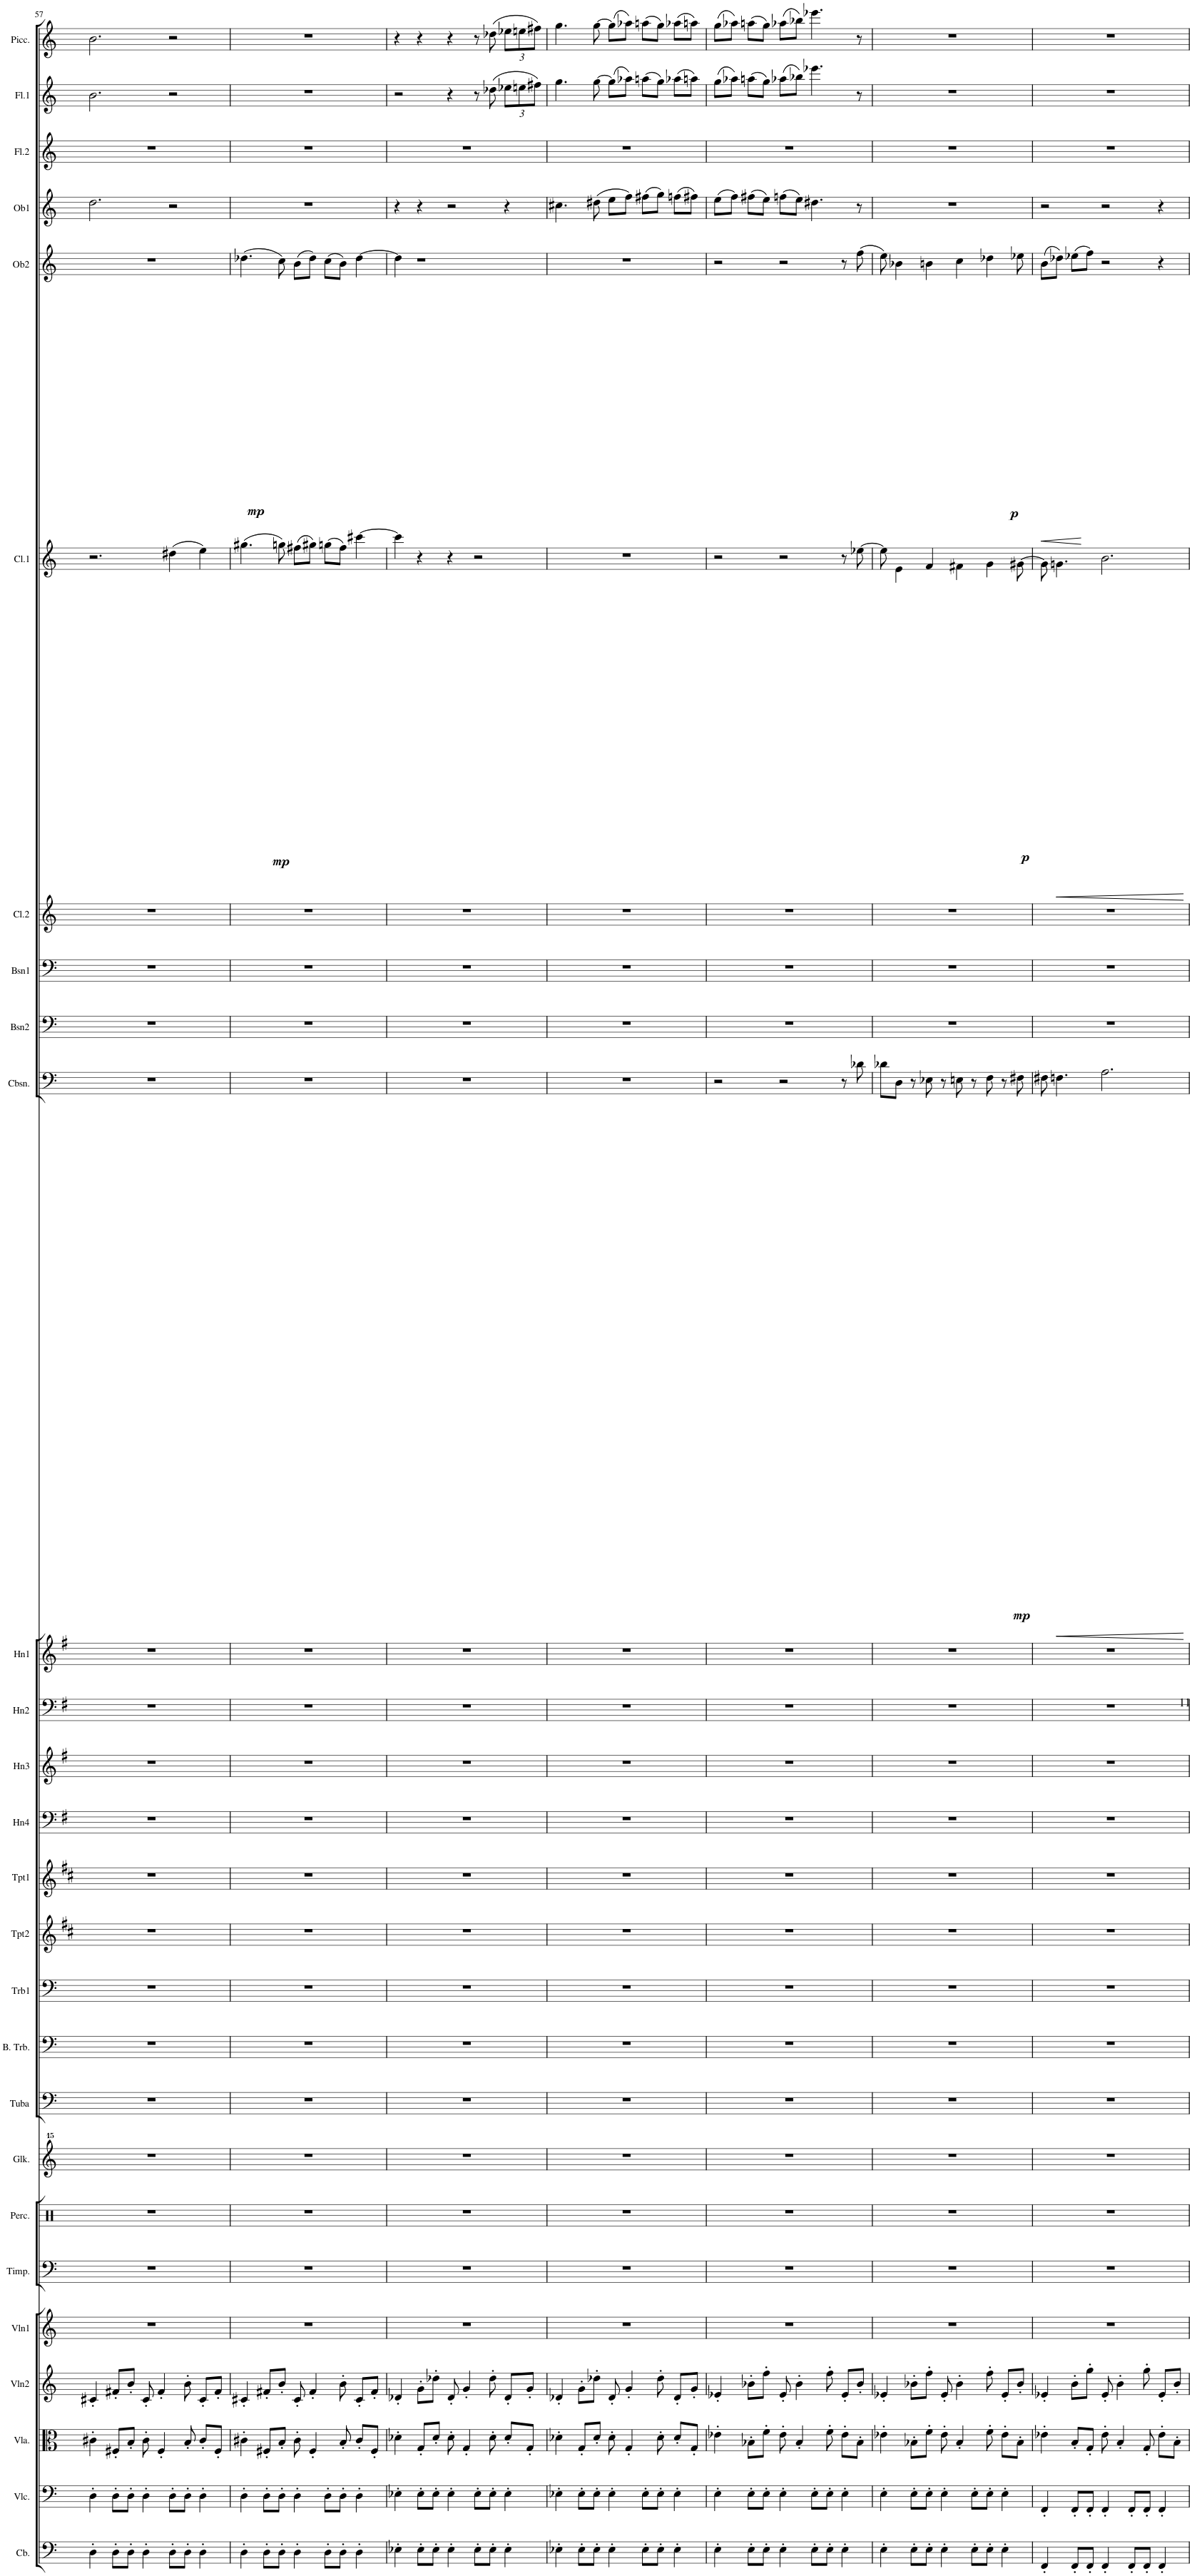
**kern	**kern	**kern	**kern	**kern	**kern	**kern	**kern	**kern	**kern	**kern	**kern	**kern	**kern	**kern	**kern	**kern	**kern	**dynam	**kern	**kern	**kern	**kern	**dynam	**kern	**dynam	**kern	**kern	**kern	**kern
*part27	*part26	*part25	*part24	*part23	*part22	*part21	*part20	*part19	*part18	*part17	*part16	*part15	*part14	*part13	*part12	*part11	*part10	*part10	*part9	*part8	*part7	*part6	*part6	*part5	*part5	*part4	*part3	*part2	*part1
*staff27	*staff26	*staff25	*staff24	*staff23	*staff22	*staff21	*staff20	*staff19	*staff18	*staff17	*staff16	*staff15	*staff14	*staff13	*staff12	*staff11	*staff10	*staff10	*staff9	*staff8	*staff7	*staff6	*staff6	*staff5	*staff5	*staff4	*staff3	*staff2	*staff1
*I"Contrabass	*I"Violoncello	*I"Viola	*I"Violin 2	*I"Violin 1	*I"Timpani	*I"Percussion	*I"Glockenspiel	*I"Tuba	*I"Bass Trombone	*I"Trombone 1	*I"Trumpet 2	*I"Trumpet 1	*I"Horn 4	*I"Horn 3	*I"Horn 2	*I"Horn 1	*I"Contrabassoon	*	*I"Bassoon 2	*I"Bassoon 1	*I"Clarinet 2	*I"Clarinet 1	*	*I"Oboe 2	*	*I"Oboe 1	*I"Flute 2	*I"Flute 1	*I"Piccolo
*I'Cb.	*I'Vlc.	*I'Vla.	*I'Vln2	*I'Vln1	*I'Timp.	*I'Perc.	*I'Glk.	*I'Tuba	*I'B. Trb.	*I'Trb1	*I'Tpt2	*I'Tpt1	*I'Hn4	*I'Hn3	*I'Hn2	*I'Hn1	*I'Cbsn.	*	*I'Bsn2	*I'Bsn1	*I'Cl.2	*I'Cl.1	*	*I'Ob2	*	*I'Ob1	*I'Fl.2	*I'Fl.1	*I'Picc.
!!LO:PB:g=z
*clefF4	*clefF4	*clefC3	*clefG2	*clefG2	*clefF4	*clefX	*clefG^^2	*clefF4	*clefF4	*clefF4	*clefG2	*clefG2	*clefF4	*clefG2	*clefF4	*clefG2	*clefF4	*	*clefF4	*clefF4	*clefG2	*clefG2	*	*clefG2	*	*clefG2	*clefG2	*clefG2	*clefG2
*Trd7c12	*	*	*	*	*	*	*	*	*	*	*Trd1c2	*Trd1c2	*Trd4c7	*Trd4c7	*Trd4c7	*Trd4c7	*Trd7c12	*	*	*	*Trd1c2	*Trd1c2	*	*	*	*	*	*	*Trd-7c-12
*k[]	*k[]	*k[]	*k[]	*k[]	*k[]	*k[]	*k[]	*k[]	*k[]	*k[]	*k[f#c#]	*k[f#c#]	*k[f#]	*k[f#]	*k[f#]	*k[f#]	*k[]	*	*k[]	*k[]	*k[]	*k[]	*	*k[]	*	*k[]	*k[]	*k[]	*k[]
*M5/4	*M5/4	*M5/4	*M5/4	*M5/4	*M5/4	*M5/4	*M5/4	*M5/4	*M5/4	*M5/4	*M5/4	*M5/4	*M5/4	*M5/4	*M5/4	*M5/4	*M5/4	*	*M5/4	*M5/4	*M5/4	*M5/4	*	*M5/4	*	*M5/4	*M5/4	*M5/4	*M5/4
=57	=57	=57	=57	=57	=57	=57	=57	=57	=57	=57	=57	=57	=57	=57	=57	=57	=57	=57	=57	=57	=57	=57	=57	=57	=57	=57	=57	=57	=57
4D'\	4D'\	4c#X'\	4c#X'/	4%5r	4%5r	4%5r	4%5r	4%5r	4%5r	4%5r	4%5r	4%5r	4%5r	4%5r	4%5r	4%5r	4%5r	.	4%5r	4%5r	4%5r	2.r	.	4%5r	.	2.dd\	4%5r	2.b\	2.b\
8D'\L	8D'\L	8F#X'/L	8f#X'/L	.	.	.	.	.	.	.	.	.	.	.	.	.	.	.	.	.	.	.	.	.	.	.	.	.	.
8D'\J	8D'\J	8B'/J	8b'/J	.	.	.	.	.	.	.	.	.	.	.	.	.	.	.	.	.	.	.	.	.	.	.	.	.	.
4D'\	4D'\	8c#'\	8c#'/	.	.	.	.	.	.	.	.	.	.	.	.	.	.	.	.	.	.	.	.	.	.	.	.	.	.
.	.	4F#'/	4f#'/	.	.	.	.	.	.	.	.	.	.	.	.	.	.	.	.	.	.	.	.	.	.	.	.	.	.
!	!	!	!	!	!	!	!	!	!	!	!	!	!	!	!	!	!	!	!	!	!	!	!LO:DY:b	!	!	!	!	!	!
8D'\L	8D'\L	.	.	.	.	.	.	.	.	.	.	.	.	.	.	.	.	.	.	.	.	(4dd#X\	mp	.	.	2r	.	2r	2r
8D'\J	8D'\J	8B'/	8b'\	.	.	.	.	.	.	.	.	.	.	.	.	.	.	.	.	.	.	.	.	.	.	.	.	.	.
4D'\	4D'\	8c#'/L	8c#'/L	.	.	.	.	.	.	.	.	.	.	.	.	.	.	.	.	.	.	4ee\)	.	.	.	.	.	.	.
.	.	8F#'/J	8f#'/J	.	.	.	.	.	.	.	.	.	.	.	.	.	.	.	.	.	.	.	.	.	.	.	.	.	.
=58	=58	=58	=58	=58	=58	=58	=58	=58	=58	=58	=58	=58	=58	=58	=58	=58	=58	=58	=58	=58	=58	=58	=58	=58	=58	=58	=58	=58	=58
!	!	!	!	!	!	!	!	!	!	!	!	!	!	!	!	!	!	!	!	!	!	!	!	!	!LO:DY:b	!	!	!	!
4D'\	4D'\	4c#X'\	4c#X'/	4%5r	4%5r	4%5r	4%5r	4%5r	4%5r	4%5r	4%5r	4%5r	4%5r	4%5r	4%5r	4%5r	4%5r	.	4%5r	4%5r	4%5r	(4.gg#X\	.	(4.dd-X\	mp	4%5r	4%5r	4%5r	4%5r
8D'\L	8D'\L	8F#X'/L	8f#X'/L	.	.	.	.	.	.	.	.	.	.	.	.	.	.	.	.	.	.	.	.	.	.	.	.	.	.
8D'\J	8D'\J	8B'/J	8b'/J	.	.	.	.	.	.	.	.	.	.	.	.	.	.	.	.	.	.	8ggn\)	.	8cc\)	.	.	.	.	.
4D'\	4D'\	8c#'\	8c#'/	.	.	.	.	.	.	.	.	.	.	.	.	.	.	.	.	.	.	(8ff#X\L	.	(8b\L	.	.	.	.	.
.	.	4F#'/	4f#'/	.	.	.	.	.	.	.	.	.	.	.	.	.	.	.	.	.	.	8gg#X\J)	.	8dd-\J)	.	.	.	.	.
8D'\L	8D'\L	.	.	.	.	.	.	.	.	.	.	.	.	.	.	.	.	.	.	.	.	(8ggn\L	.	(8cc\L	.	.	.	.	.
8D'\J	8D'\J	8B'/	8b'\	.	.	.	.	.	.	.	.	.	.	.	.	.	.	.	.	.	.	8ff#\J)	.	8b\J)	.	.	.	.	.
4D'\	4D'\	8c#'/L	8c#'/L	.	.	.	.	.	.	.	.	.	.	.	.	.	.	.	.	.	.	[4ccc#X\	.	[4dd-\	.	.	.	.	.
.	.	8F#'/J	8f#'/J	.	.	.	.	.	.	.	.	.	.	.	.	.	.	.	.	.	.	.	.	.	.	.	.	.	.
=59	=59	=59	=59	=59	=59	=59	=59	=59	=59	=59	=59	=59	=59	=59	=59	=59	=59	=59	=59	=59	=59	=59	=59	=59	=59	=59	=59	=59	=59
4E-X'\	4E-X'\	4d-X'\	4d-X'/	4%5r	4%5r	4%5r	4%5r	4%5r	4%5r	4%5r	4%5r	4%5r	4%5r	4%5r	4%5r	4%5r	4%5r	.	4%5r	4%5r	4%5r	4ccc#\]	.	4dd-\]	.	4r	4%5r	2r	4r
8E-'\L	8E-'\L	8G'/L	8g'\L	.	.	.	.	.	.	.	.	.	.	.	.	.	.	.	.	.	.	4r	.	1r	.	4r	.	.	4r
8E-'\J	8E-'\J	8d-'/J	8dd-X'\J	.	.	.	.	.	.	.	.	.	.	.	.	.	.	.	.	.	.	.	.	.	.	.	.	.	.
4E-'\	4E-'\	8d-'\	8d-'/	.	.	.	.	.	.	.	.	.	.	.	.	.	.	.	.	.	.	4r	.	.	.	2r	.	4r	4r
.	.	4G'/	4g'/	.	.	.	.	.	.	.	.	.	.	.	.	.	.	.	.	.	.	.	.	.	.	.	.	.	.
8E-'\L	8E-'\L	.	.	.	.	.	.	.	.	.	.	.	.	.	.	.	.	.	.	.	.	2r	.	.	.	.	.	8r	8r
8E-'\J	8E-'\J	8d-'\	8dd-'\	.	.	.	.	.	.	.	.	.	.	.	.	.	.	.	.	.	.	.	.	.	.	.	.	(8dd-X\	(8dd-X\
*	*	*	*	*	*	*	*	*	*	*	*	*	*	*	*	*	*	*	*	*	*	*	*	*	*	*	*	*Xbrackettup	*Xbrackettup
4E-'\	4E-'\	8d-'/L	8d-'/L	.	.	.	.	.	.	.	.	.	.	.	.	.	.	.	.	.	.	.	.	.	.	4r	.	12ee-X\L	12ee-X\L
.	.	.	.	.	.	.	.	.	.	.	.	.	.	.	.	.	.	.	.	.	.	.	.	.	.	.	.	12een\	12een\
.	.	8G'/J	8g'/J	.	.	.	.	.	.	.	.	.	.	.	.	.	.	.	.	.	.	.	.	.	.	.	.	.	.
.	.	.	.	.	.	.	.	.	.	.	.	.	.	.	.	.	.	.	.	.	.	.	.	.	.	.	.	12ff#X\J)	12ff#X\J)
=60	=60	=60	=60	=60	=60	=60	=60	=60	=60	=60	=60	=60	=60	=60	=60	=60	=60	=60	=60	=60	=60	=60	=60	=60	=60	=60	=60	=60	=60
4E-X'\	4E-X'\	4d-X'\	4d-X'/	4%5r	4%5r	4%5r	4%5r	4%5r	4%5r	4%5r	4%5r	4%5r	4%5r	4%5r	4%5r	4%5r	4%5r	.	4%5r	4%5r	4%5r	4%5r	.	4%5r	.	4.cc#X\	4%5r	4.gg\	4.gg\
8E-'\L	8E-'\L	8G'/L	8g'\L	.	.	.	.	.	.	.	.	.	.	.	.	.	.	.	.	.	.	.	.	.	.	.	.	.	.
8E-'\J	8E-'\J	8d-'/J	8dd-X'\J	.	.	.	.	.	.	.	.	.	.	.	.	.	.	.	.	.	.	.	.	.	.	(8dd#X\	.	[8gg\	[8gg\
4E-'\	4E-'\	8d-'\	8d-'/	.	.	.	.	.	.	.	.	.	.	.	.	.	.	.	.	.	.	.	.	.	.	8ee\L	.	(8gg\L]	(8gg\L]
.	.	4G'/	4g'/	.	.	.	.	.	.	.	.	.	.	.	.	.	.	.	.	.	.	.	.	.	.	8ff\J)	.	8aa-X\J)	8aa-X\J)
8E-'\L	8E-'\L	.	.	.	.	.	.	.	.	.	.	.	.	.	.	.	.	.	.	.	.	.	.	.	.	(8ff#X\L	.	(8aan\L	(8aan\L
8E-'\J	8E-'\J	8d-'\	8dd-'\	.	.	.	.	.	.	.	.	.	.	.	.	.	.	.	.	.	.	.	.	.	.	8gg\J)	.	8gg\J)	8gg\J)
4E-'\	4E-'\	8d-'/L	8d-'/L	.	.	.	.	.	.	.	.	.	.	.	.	.	.	.	.	.	.	.	.	.	.	(8ffn\L	.	(8aa-X\L	(8aa-X\L
.	.	8G'/J	8g'/J	.	.	.	.	.	.	.	.	.	.	.	.	.	.	.	.	.	.	.	.	.	.	8ff#X\J)	.	8aan\J)	8aan\J)
=61	=61	=61	=61	=61	=61	=61	=61	=61	=61	=61	=61	=61	=61	=61	=61	=61	=61	=61	=61	=61	=61	=61	=61	=61	=61	=61	=61	=61	=61
4E'\	4E'\	4e-X'\	4e-X'/	4%5r	4%5r	4%5r	4%5r	4%5r	4%5r	4%5r	4%5r	4%5r	4%5r	4%5r	4%5r	4%5r	2r	.	4%5r	4%5r	4%5r	2r	.	2r	.	(8ee\L	4%5r	(8gg\L	(8gg\L
.	.	.	.	.	.	.	.	.	.	.	.	.	.	.	.	.	.	.	.	.	.	.	.	.	.	8ff\J)	.	8aa-X\J)	8aa-X\J)
8E'\L	8E'\L	8B-X'\L	8b-X'\L	.	.	.	.	.	.	.	.	.	.	.	.	.	.	.	.	.	.	.	.	.	.	(8ff#X\L	.	(8aan\L	(8aan\L
8E'\J	8E'\J	8f'\J	8ff'\J	.	.	.	.	.	.	.	.	.	.	.	.	.	.	.	.	.	.	.	.	.	.	8ee\J)	.	8gg\J)	8gg\J)
4E'\	4E'\	8e-'\	8e-'/	.	.	.	.	.	.	.	.	.	.	.	.	.	2r	.	.	.	.	2r	.	2r	.	(8ffn\L	.	(8aa-X\L	(8aa-X\L
.	.	4B-'/	4b-'\	.	.	.	.	.	.	.	.	.	.	.	.	.	.	.	.	.	.	.	.	.	.	8ee\J)	.	8bb-X\J)	8bb-X\J)
8E'\L	8E'\L	.	.	.	.	.	.	.	.	.	.	.	.	.	.	.	.	.	.	.	.	.	.	.	.	4.dd#X\	.	4.eee-X\	4.eee-X\
8E'\J	8E'\J	8f'\	8ff'\	.	.	.	.	.	.	.	.	.	.	.	.	.	.	.	.	.	.	.	.	.	.	.	.	.	.
4E'\	4E'\	8e-'\L	8e-'/L	.	.	.	.	.	.	.	.	.	.	.	.	.	8r	.	.	.	.	8r	.	8r	.	.	.	.	.
!	!	!	!	!	!	!	!	!	!	!	!	!	!	!	!	!	!	!LO:DY:b	!	!	!	!	!LO:DY:b	!	!LO:DY:b	!	!	!	!
.	.	8B-'\J	8b-'/J	.	.	.	.	.	.	.	.	.	.	.	.	.	8d-X\	mp	.	.	.	[8ee-X\	p	(8ff\	p	8r	.	8r	8r
=62	=62	=62	=62	=62	=62	=62	=62	=62	=62	=62	=62	=62	=62	=62	=62	=62	=62	=62	=62	=62	=62	=62	=62	=62	=62	=62	=62	=62	=62
4E'\	4E'\	4e-X'\	4e-X'/	4%5r	4%5r	4%5r	4%5r	4%5r	4%5r	4%5r	4%5r	4%5r	4%5r	4%5r	4%5r	4%5r	8d-X\L	.	4%5r	4%5r	4%5r	8ee-\]	.	8ee\)	.	4%5r	4%5r	4%5r	4%5r
.	.	.	.	.	.	.	.	.	.	.	.	.	.	.	.	.	8D\J	.	.	.	.	4e\	.	4b-X\	.	.	.	.	.
8E'\L	8E'\L	8B-X'\L	8b-X'\L	.	.	.	.	.	.	.	.	.	.	.	.	.	8r	.	.	.	.	.	.	.	.	.	.	.	.
8E'\J	8E'\J	8f'\J	8ff'\J	.	.	.	.	.	.	.	.	.	.	.	.	.	8E-X\	.	.	.	.	4f/	.	4bn\	.	.	.	.	.
4E'\	4E'\	8e-'\	8e-'/	.	.	.	.	.	.	.	.	.	.	.	.	.	8r	.	.	.	.	.	.	.	.	.	.	.	.
.	.	4B-'/	4b-'\	.	.	.	.	.	.	.	.	.	.	.	.	.	8En\	.	.	.	.	4f#X\	.	4cc\	.	.	.	.	.
8E'\L	8E'\L	.	.	.	.	.	.	.	.	.	.	.	.	.	.	.	8r	.	.	.	.	.	.	.	.	.	.	.	.
8E'\J	8E'\J	8f'\	8ff'\	.	.	.	.	.	.	.	.	.	.	.	.	.	8F\	.	.	.	.	4g\	.	4dd-X\	.	.	.	.	.
4E'\	4E'\	8e-'\L	8e-'/L	.	.	.	.	.	.	.	.	.	.	.	.	.	8r	.	.	.	.	.	.	.	.	.	.	.	.
.	.	8B-'\J	8b-'/J	.	.	.	.	.	.	.	.	.	.	.	.	.	8F#X\	.	.	.	.	[8g#X\	.	8ee-X\	.	.	.	.	.
=63	=63	=63	=63	=63	=63	=63	=63	=63	=63	=63	=63	=63	=63	=63	=63	=63	=63	=63	=63	=63	=63	=63	=63	=63	=63	=63	=63	=63	=63
!	!	!	!	!	!	!	!	!	!	!	!	!	!	!	!	!	!	!	!	!	!	!	!	!	!LO:HP:b	!	!	!	!
4FF'/	4FF'/	4e-X'\	4e-X'/	4%5r	4%5r	4%5r	4%5r	4%5r	4%5r	4%5r	4%5r	4%5r	4%5r	4%5r	4%5r	4%5r	8F#X\	.	4%5r	4%5r	4%5r	8g#\]	.	(8b\L	<	2r	4%5r	4%5r	4%5r
!	!	!	!	!	!	!	!	!	!	!	!	!	!	!	!	!	!	!LO:HP:b	!	!	!	!	!LO:HP:b	!	!	!	!	!	!
.	.	.	.	.	.	.	.	.	.	.	.	.	.	.	.	.	4.Fn\	<	.	.	.	4.gn\	<	8dd-X\J)	.	.	.	.	.
8FF'/L	8FF'/L	8B'/L	8b'\L	.	.	.	.	.	.	.	.	.	.	.	.	.	.	.	.	.	.	.	.	(8ee-X\L	.	.	.	.	.
8FF'/J	8FF'/J	8G'/J	8gg'\J	.	.	.	.	.	.	.	.	.	.	.	.	.	.	.	.	.	.	.	.	8ff\J)	[	.	.	.	.
4FF'/	4FF'/	8e-'\	8e-'/	.	.	.	.	.	.	.	.	.	.	.	.	.	2.A\	.	.	.	.	2.b\	.	2r	.	2r	.	.	.
.	.	4B'/	4b'\	.	.	.	.	.	.	.	.	.	.	.	.	.	.	.	.	.	.	.	.	.	.	.	.	.	.
8FF'/L	8FF'/L	.	.	.	.	.	.	.	.	.	.	.	.	.	.	.	.	.	.	.	.	.	.	.	.	.	.	.	.
8FF'/J	8FF'/J	8G'/	8gg'\	.	.	.	.	.	.	.	.	.	.	.	.	.	.	.	.	.	.	.	.	.	.	.	.	.	.
4FF'/	4FF'/	8e-'\L	8e-'/L	.	.	.	.	.	.	.	.	.	.	.	.	.	.	.	.	.	.	.	.	4r	.	4r	.	.	.
.	.	8B'\J	8b'/J	.	.	.	.	.	.	.	.	.	.	.	.	.	.	.	.	.	.	.	.	.	.	.	.	.	.
.	.	.	.	.	.	.	.	.	.	.	.	.	.	.	.	.	.	[	.	.	.	.	[	.	.	.	.	.	.
=	=	=	=	=	=	=	=	=	=	=	=	=	=	=	=	=	=	=	=	=	=	=	=	=	=	=	=	=	=
*-	*-	*-	*-	*-	*-	*-	*-	*-	*-	*-	*-	*-	*-	*-	*-	*-	*-	*-	*-	*-	*-	*-	*-	*-	*-	*-	*-	*-	*-
